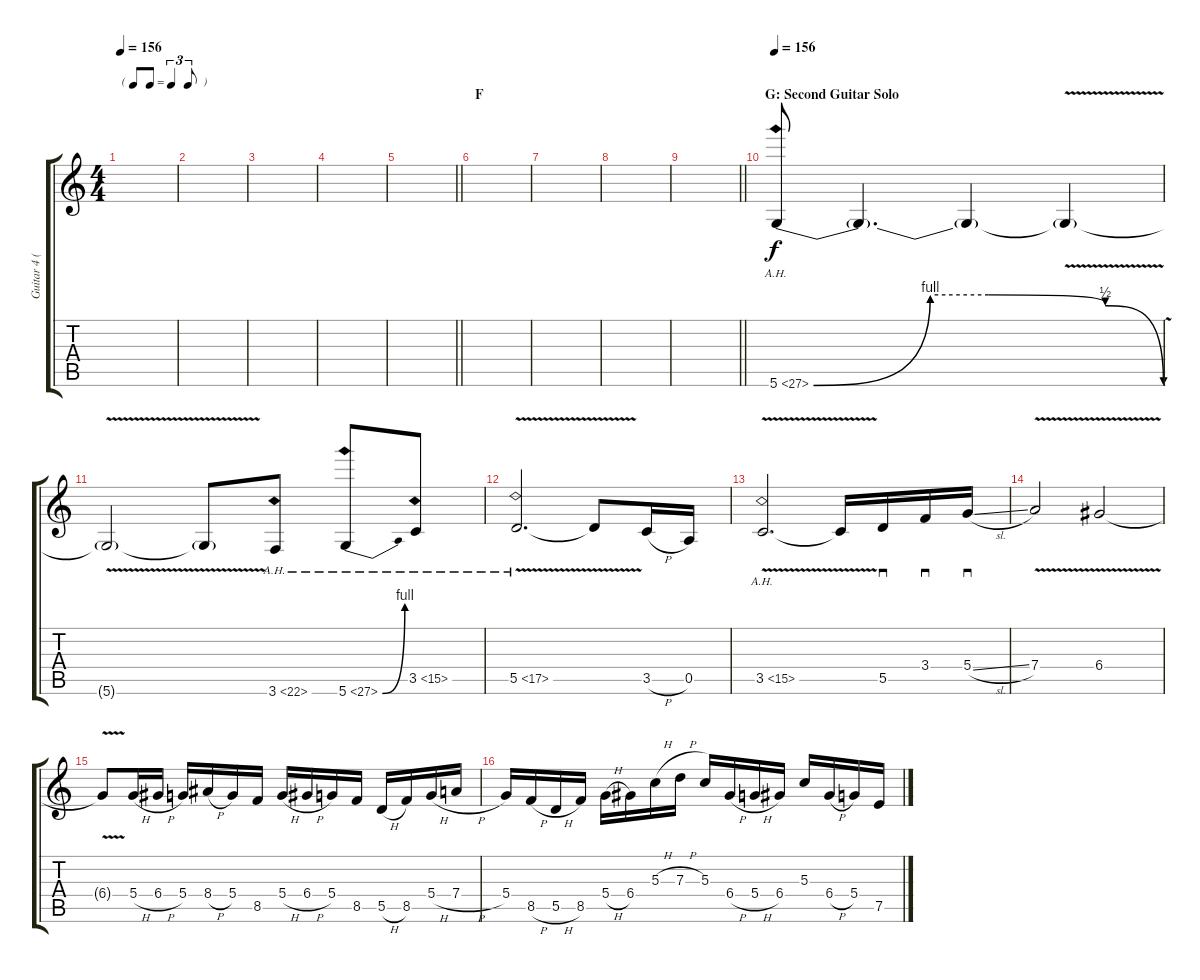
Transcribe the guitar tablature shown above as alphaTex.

\track ("Guitar 4 (Solo Guitar 2)" "Guitar 4 (") {instrument distortionguitar}
\staff {score tabs}
\tuning (E4 B3 G3 D3 A2 D2) {hide}
\ts (4 4)
\tf triplet8th
\tempo 156
\clef g2
\ks c
|
|
|
|
\barLineRight lightlight
|
\section ("" "F")
|
|
|
\barLineRight lightlight
|
\section ("" "G: Second Guitar Solo")
\tempo 156
5.6{be (custom 0 0 20 4 30 4 50 2 60 0) ah 22}.8 5.6{t}.4{d} 5.6{t}.4 5.6{v t}.4 |
5.6{v t}.2 5.6{t}.8 3.6{ah 19}.8 5.6{be (bend 0 0 60 4) ah 22}.8 3.5{ah 12}.8 |
5.5{ah 12 v}.2{d} 5.5{t}.8 3.5{h}.16 0.5.16 |
3.5{ah 12 v}.2{d} 3.5{t}.16 5.5.16{sd} 3.4.16{sd} 5.4{sl}.16{sd} |
7.4{v}.2 6.4{v}.2 |
6.4{t}.8 5.4{h}.16 6.4{h}.16 5.4.16 8.4{h}.16 5.4.16 8.5.16 5.4{h}.16 6.4{h}.16 5.4.16 8.5.16 5.5{h}.16 8.5.16 5.4{h}.16 7.4{h}.16 |
5.4.16 8.5{h}.16 5.5{h}.16 8.5.16 5.4{h}.16 6.4.16 5.3{h}.16 7.3{h}.16 5.3.16 6.4{h}.16 5.4{h}.16 6.4.16 5.3.16 6.4{h}.16 5.4.16 7.5.16
